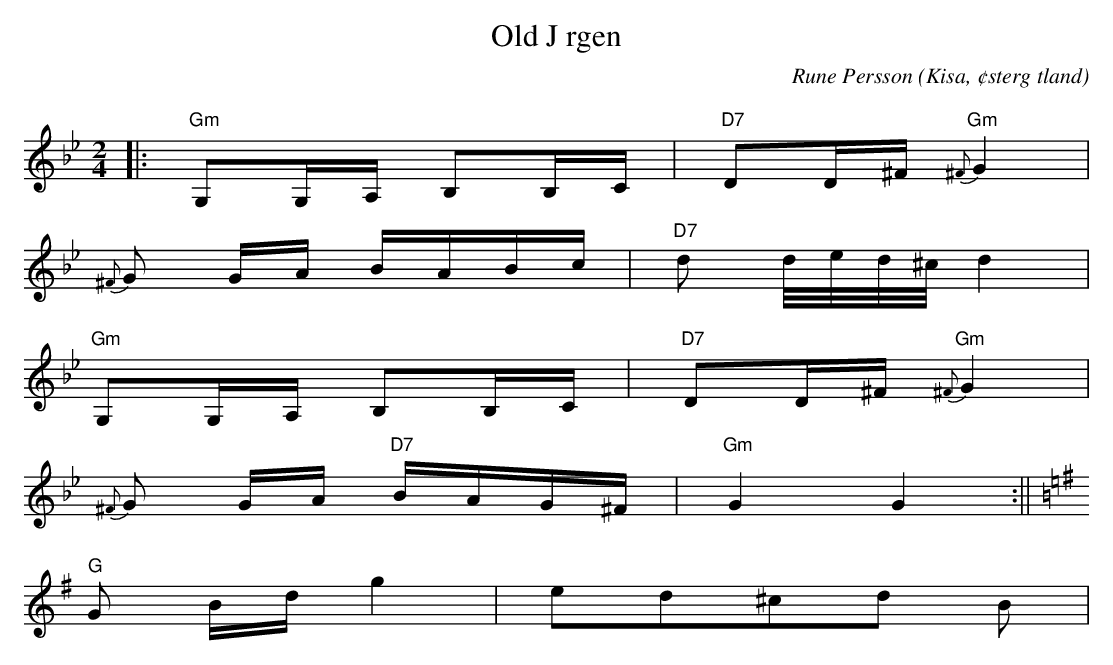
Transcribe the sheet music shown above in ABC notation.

X:1
T:Old J rgen
C:Rune Persson
O:Kisa, ¢sterg tland
Q:60
M:2/4
L:1/8
K:Gm
|:"Gm"G,G,/A,/ B,B,/C/|"D7"DD/^F/"Gm" {^F}G2|
{^F}G G/A/ B/A/B/c/|"D7"d d/4e/4d/4^c/4 d2|
"Gm"G,G,/A,/ B,B,/C/|"D7"DD/^F/"Gm" {^F}G2|
{^F}G G/A/ "D7"B/A/G/^F/|"Gm"G2 G2:||
[K:G]"G" G B/d/ g2|ed^cd B |
